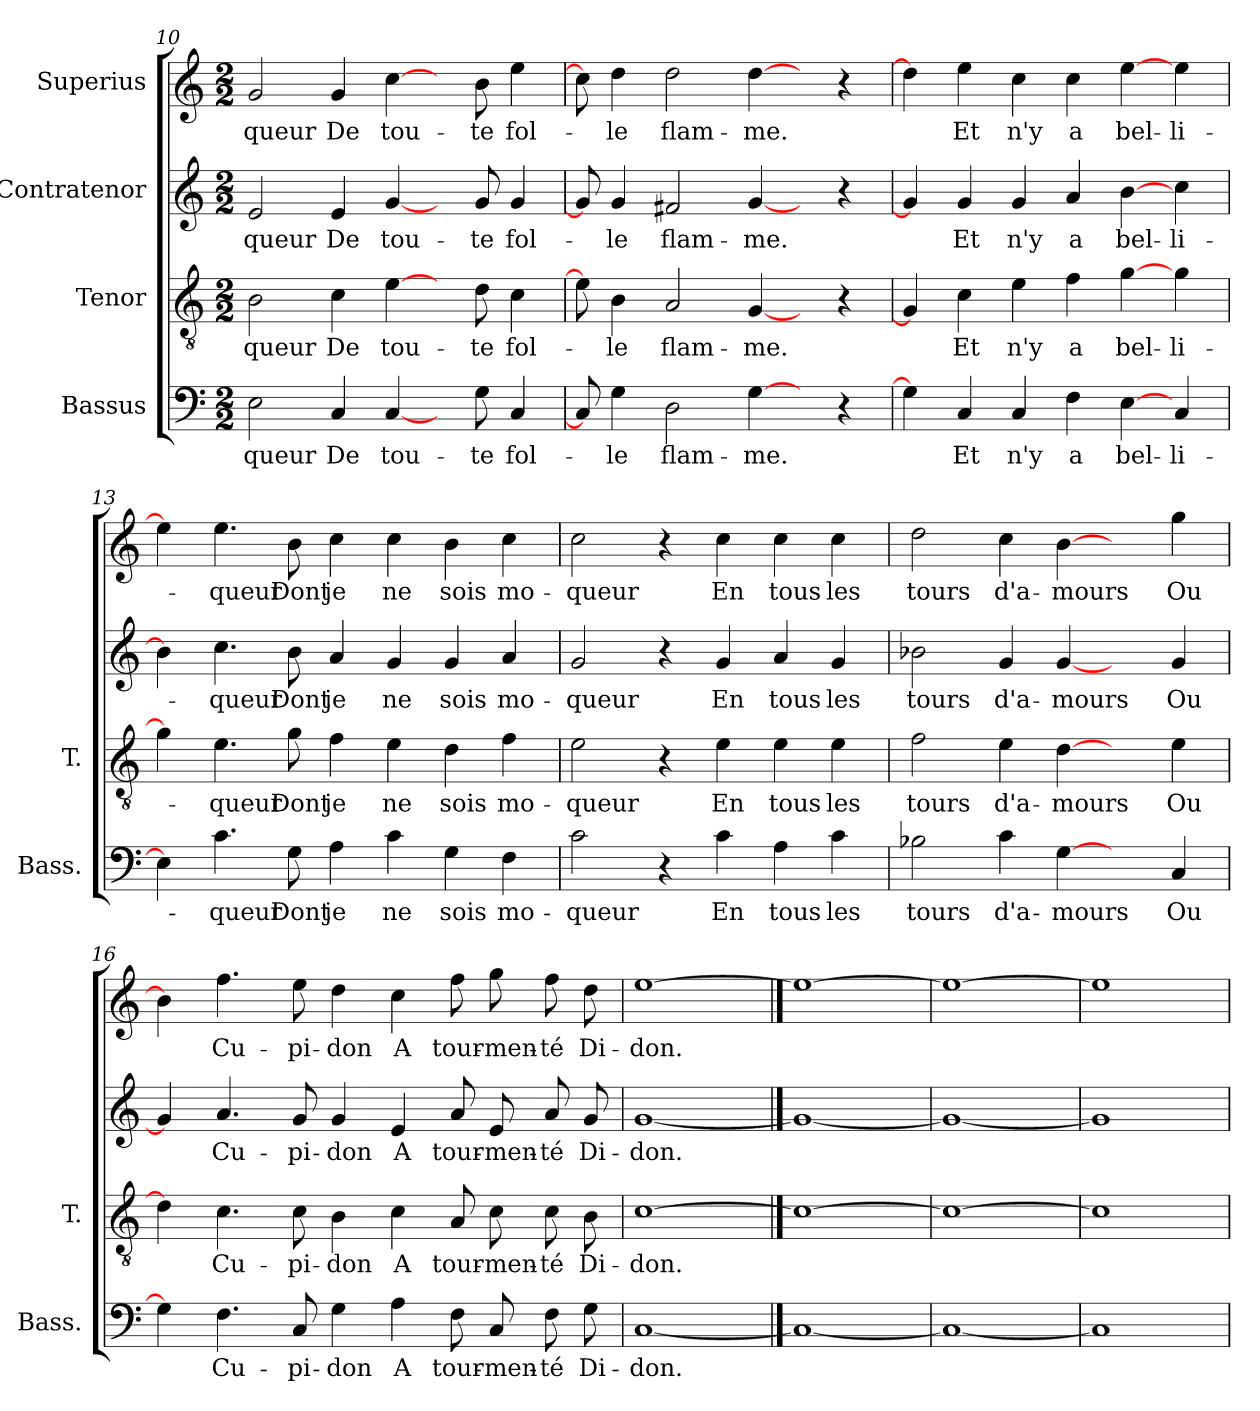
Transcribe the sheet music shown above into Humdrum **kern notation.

**kern	**text	**kern	**text	**kern	**text	**kern	**text
*part4	*part4	*part3	*part3	*part2	*part2	*part1	*part1
*staff4	*staff4	*staff3	*staff3	*staff2	*staff2	*staff1	*staff1
*I"Bassus	*	*I"Tenor	*	*I"Contratenor	*	*I"Superius	*
*I'Bass.	*	*I'T.	*	*	*	*	*
!!LO:PB:g=z
*clefF4	*	*clefGv2	*	*clefG2	*	*clefG2	*
*	*	*ITrd7c12	*	*	*	*	*
*k[]	*	*k[]	*	*k[]	*	*k[]	*
*C:	*	*C:	*	*C:	*	*C:	*
*M2/2	*	*M2/2	*	*M2/2	*	*M2/2	*
=10	=10	=10	=10	=10	=10	=10	=10
2E\	-queur	2BB\	-queur	2e/	-queur	2g/	-queur
4C/	De	4C\	De	4e/	De	4g/	De
[4C/	tou-	[4E\	tou-	[4g/	tou-	[4cc\	tou-
8ryy	.	8ryy	.	8ryy	.	8ryy	.
8G\	-te	8D\	-te	8g/	-te	8b\	-te
4C/	fol-	4C\	fol-	4g/	fol-	4ee\	fol-
=11	=11	=11	=11	=11	=11	=11	=11
8C/]	.	8E\]	.	8g/]	.	8cc\]	.
4G\	-le	4BB\	-le	4g/	-le	4dd\	-le
2D\	flam-	2AA/	flam-	2f#X/	flam-	2dd\	flam-
[4G\	-me.	[4GG/	-me.	[4g/	-me.	[4dd\	-me.
8ryy	.	8ryy	.	8ryy	.	8ryy	.
4r	.	4r	.	4r	.	4r	.
=12	=12	=12	=12	=12	=12	=12	=12
4G\]	.	4GG/]	.	4g/]	.	4dd\]	.
4C/	Et	4C\	Et	4g/	Et	4ee\	Et
4C/	n'y	4E\	n'y	4g/	n'y	4cc\	n'y
4F\	a	4F\	a	4a/	a	4cc\	a
[4E\	bel-	[4G\	bel-	[4b\	bel-	[4ee\	bel-
4C/	-li-	4G\	-li-	4cc\	-li-	4ee\	-li-
=13	=13	=13	=13	=13	=13	=13	=13
4E\]	.	4G\]	.	4b\]	.	4ee\]	.
4.c\	-queur	4.E\	-queur	4.cc\	-queur	4.ee\	-queur
8G\	Dont	8G\	Dont	8b\	Dont	8b\	Dont
4A\	je	4F\	je	4a/	je	4cc\	je
4c\	ne	4E\	ne	4g/	ne	4cc\	ne
4G\	sois	4D\	sois	4g/	sois	4b\	sois
4F\	mo-	4F\	mo-	4a/	mo-	4cc\	mo-
!!LO:LB:g=z
=14	=14	=14	=14	=14	=14	=14	=14
2c\	-queur	2E\	-queur	2g/	-queur	2cc\	-queur
4r	.	4r	.	4r	.	4r	.
4c\	En	4E\	En	4g/	En	4cc\	En
4A\	tous	4E\	tous	4a/	tous	4cc\	tous
4c\	les	4E\	les	4g/	les	4cc\	les
=15	=15	=15	=15	=15	=15	=15	=15
2B-X\	tours	2F\	tours	2b-X\	tours	2dd\	tours
4c\	d'a-	4E\	d'a-	4g/	d'a-	4cc\	d'a-
[4G\	-mours	[4D\	-mours	[4g/	-mours	[4b\	-mours
4ryy	.	4ryy	.	4ryy	.	4ryy	.
4C/	Ou	4E\	Ou	4g/	Ou	4gg\	Ou
=16	=16	=16	=16	=16	=16	=16	=16
4G\]	.	4D\]	.	4g/]	.	4b\]	.
4.F\	Cu-	4.C\	Cu-	4.a/	Cu-	4.ff\	Cu-
8C/	-pi-	8C\	-pi-	8g/	-pi-	8ee\	-pi-
4G\	-don	4BB\	-don	4g/	-don	4dd\	-don
4A\	A	4C\	A	4e/	A	4cc\	A
8F\	tour-	8AA/	tour-	8a/	tour-	8ff\	tour-
8C/	-men-	8C\	-men-	8e/	-men-	8gg\	-men-
8F\	-té	8C\	-té	8a/	-té	8ff\	-té
8G\	Di-	8BB\	Di-	8g/	Di-	8dd\	Di-
=17	=17	=17	=17	=17	=17	=17	=17
[1C/	-don.	[1C\	-don.	[1g/	-don.	[1ee\	-don.
==18	==18	==18	==18	==18	==18	==18	==18
1C/_	.	1C\_	.	1g/_	.	1ee\_	.
=19	=19	=19	=19	=19	=19	=19	=19
1C/_	.	1C\_	.	1g/_	.	1ee\_	.
=20	=20	=20	=20	=20	=20	=20	=20
1C/]	.	1C\]	.	1g/]	.	1ee\]	.
=	=	=	=	=	=	=	=
*-	*-	*-	*-	*-	*-	*-	*-
